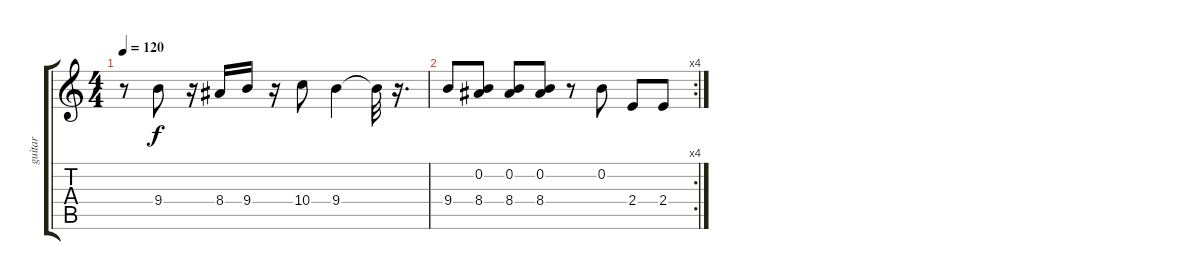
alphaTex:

\track ("guitar" "guitar") {instrument acousticguitarsteel}
\staff {score tabs}
\tuning (E4 B3 G3 D3 A2 E2) {hide}
\ts (4 4)
\tempo 120
\clef g2
\ks c
r.8{dy f} 9.4.8 r.16 8.4.16 9.4.16 r.16 10.4.8 9.4.4 9.4{t}.32 r.16{d} |
\rc 4
9.4.8 (0.2 8.4).8 (0.2 8.4).8 (0.2 8.4).8 r.8 0.2.8 2.4.8 2.4.8
